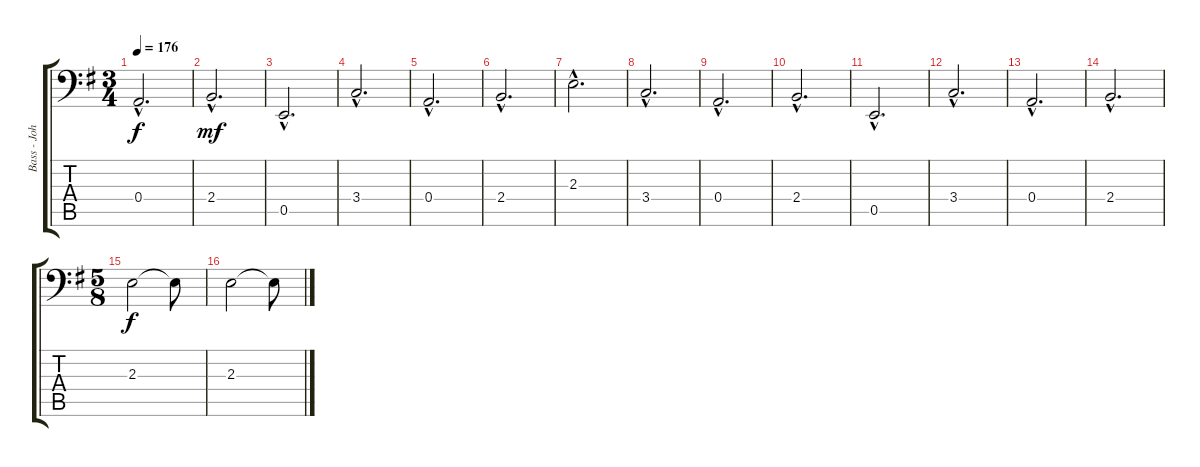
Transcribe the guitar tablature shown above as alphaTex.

\track ("Bass - John Myung" "Bass - Joh") {instrument electricbassfinger}
\staff {score tabs}
\tuning (C3 G2 D2 A1 E1 B0) {hide}
\ts (3 4)
\tempo 176
\clef f4
\ks g
0.4{hac}.2{d dy f} |
2.4{hac}.2{d dy mf} |
0.5{hac}.2{d} |
3.4{hac}.2{d} |
0.4{hac}.2{d} |
2.4{hac}.2{d} |
2.3{hac}.2{d} |
3.4{hac}.2{d} |
0.4{hac}.2{d} |
2.4{hac}.2{d} |
0.5{hac}.2{d} |
3.4{hac}.2{d} |
0.4{hac}.2{d} |
2.4{hac}.2{d} |
\ts (5 8)
2.3.2{dy f} 2.3{t}.8 |
2.3.2 2.3{t}.8
